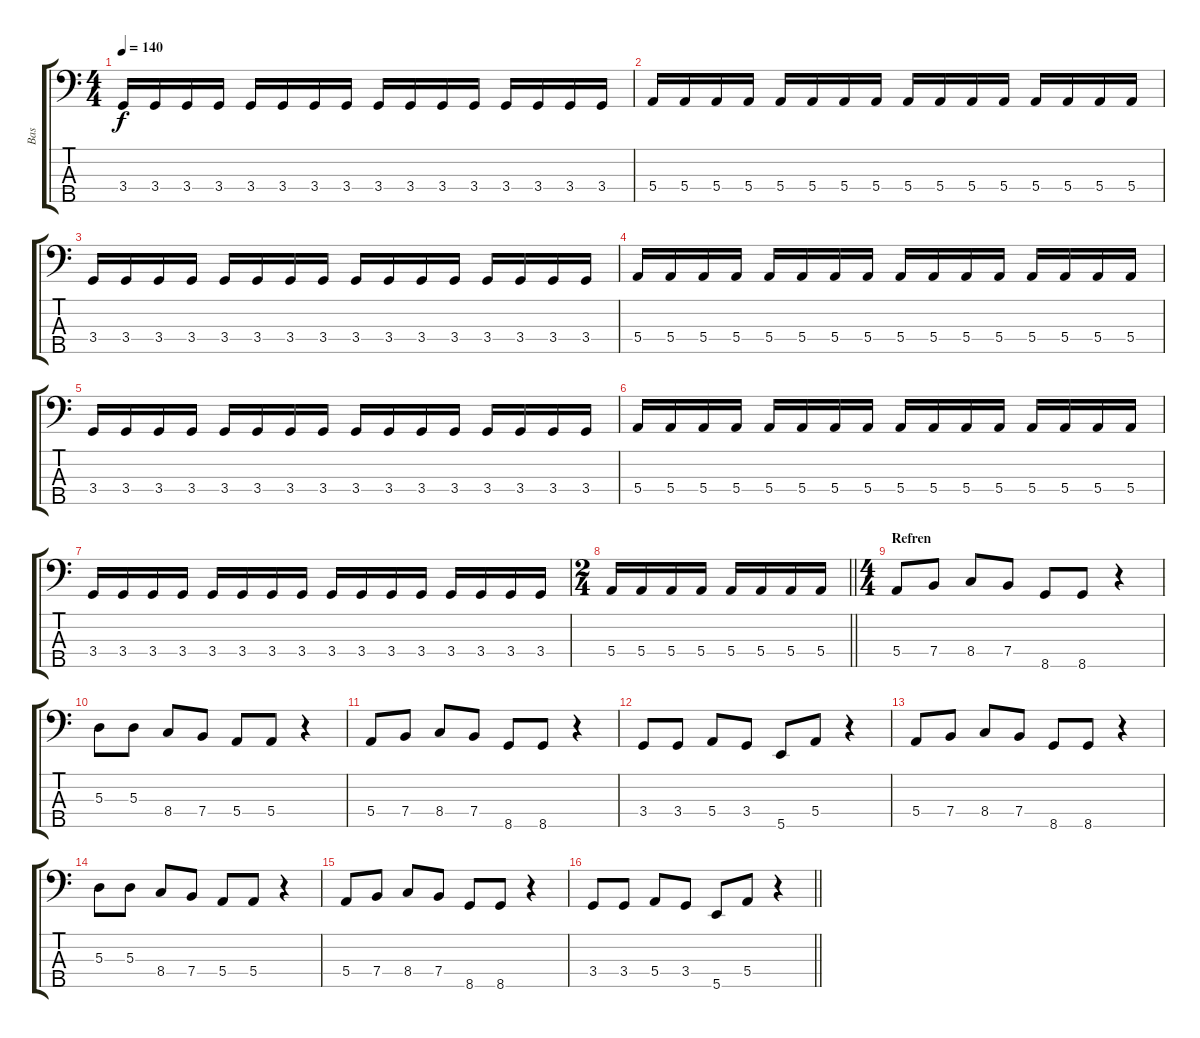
\track ("Bas" "Bas") {instrument electricbassfinger}
\staff {score tabs}
\tuning (G2 D2 A1 E1 B0) {hide}
\ts (4 4)
\tempo 140
\clef f4
\ks c
3.4.16{dy f} 3.4.16 3.4.16 3.4.16 3.4.16 3.4.16 3.4.16 3.4.16 3.4.16 3.4.16 3.4.16 3.4.16 3.4.16 3.4.16 3.4.16 3.4.16 |
5.4.16 5.4.16 5.4.16 5.4.16 5.4.16 5.4.16 5.4.16 5.4.16 5.4.16 5.4.16 5.4.16 5.4.16 5.4.16 5.4.16 5.4.16 5.4.16 |
3.4.16 3.4.16 3.4.16 3.4.16 3.4.16 3.4.16 3.4.16 3.4.16 3.4.16 3.4.16 3.4.16 3.4.16 3.4.16 3.4.16 3.4.16 3.4.16 |
5.4.16 5.4.16 5.4.16 5.4.16 5.4.16 5.4.16 5.4.16 5.4.16 5.4.16 5.4.16 5.4.16 5.4.16 5.4.16 5.4.16 5.4.16 5.4.16 |
3.4.16 3.4.16 3.4.16 3.4.16 3.4.16 3.4.16 3.4.16 3.4.16 3.4.16 3.4.16 3.4.16 3.4.16 3.4.16 3.4.16 3.4.16 3.4.16 |
5.4.16 5.4.16 5.4.16 5.4.16 5.4.16 5.4.16 5.4.16 5.4.16 5.4.16 5.4.16 5.4.16 5.4.16 5.4.16 5.4.16 5.4.16 5.4.16 |
3.4.16 3.4.16 3.4.16 3.4.16 3.4.16 3.4.16 3.4.16 3.4.16 3.4.16 3.4.16 3.4.16 3.4.16 3.4.16 3.4.16 3.4.16 3.4.16 |
\ts (2 4)
\barLineRight lightlight
5.4.16 5.4.16 5.4.16 5.4.16 5.4.16 5.4.16 5.4.16 5.4.16 |
\ts (4 4)
\section ("" "Refren")
5.4.8 7.4.8 8.4.8 7.4.8 8.5.8 8.5.8 r.4 |
5.3.8 5.3.8 8.4.8 7.4.8 5.4.8 5.4.8 r.4 |
5.4.8 7.4.8 8.4.8 7.4.8 8.5.8 8.5.8 r.4 |
3.4.8 3.4.8 5.4.8 3.4.8 5.5.8 5.4.8 r.4 |
5.4.8 7.4.8 8.4.8 7.4.8 8.5.8 8.5.8 r.4 |
5.3.8 5.3.8 8.4.8 7.4.8 5.4.8 5.4.8 r.4 |
5.4.8 7.4.8 8.4.8 7.4.8 8.5.8 8.5.8 r.4 |
\barLineRight lightlight
3.4.8 3.4.8 5.4.8 3.4.8 5.5.8 5.4.8 r.4
